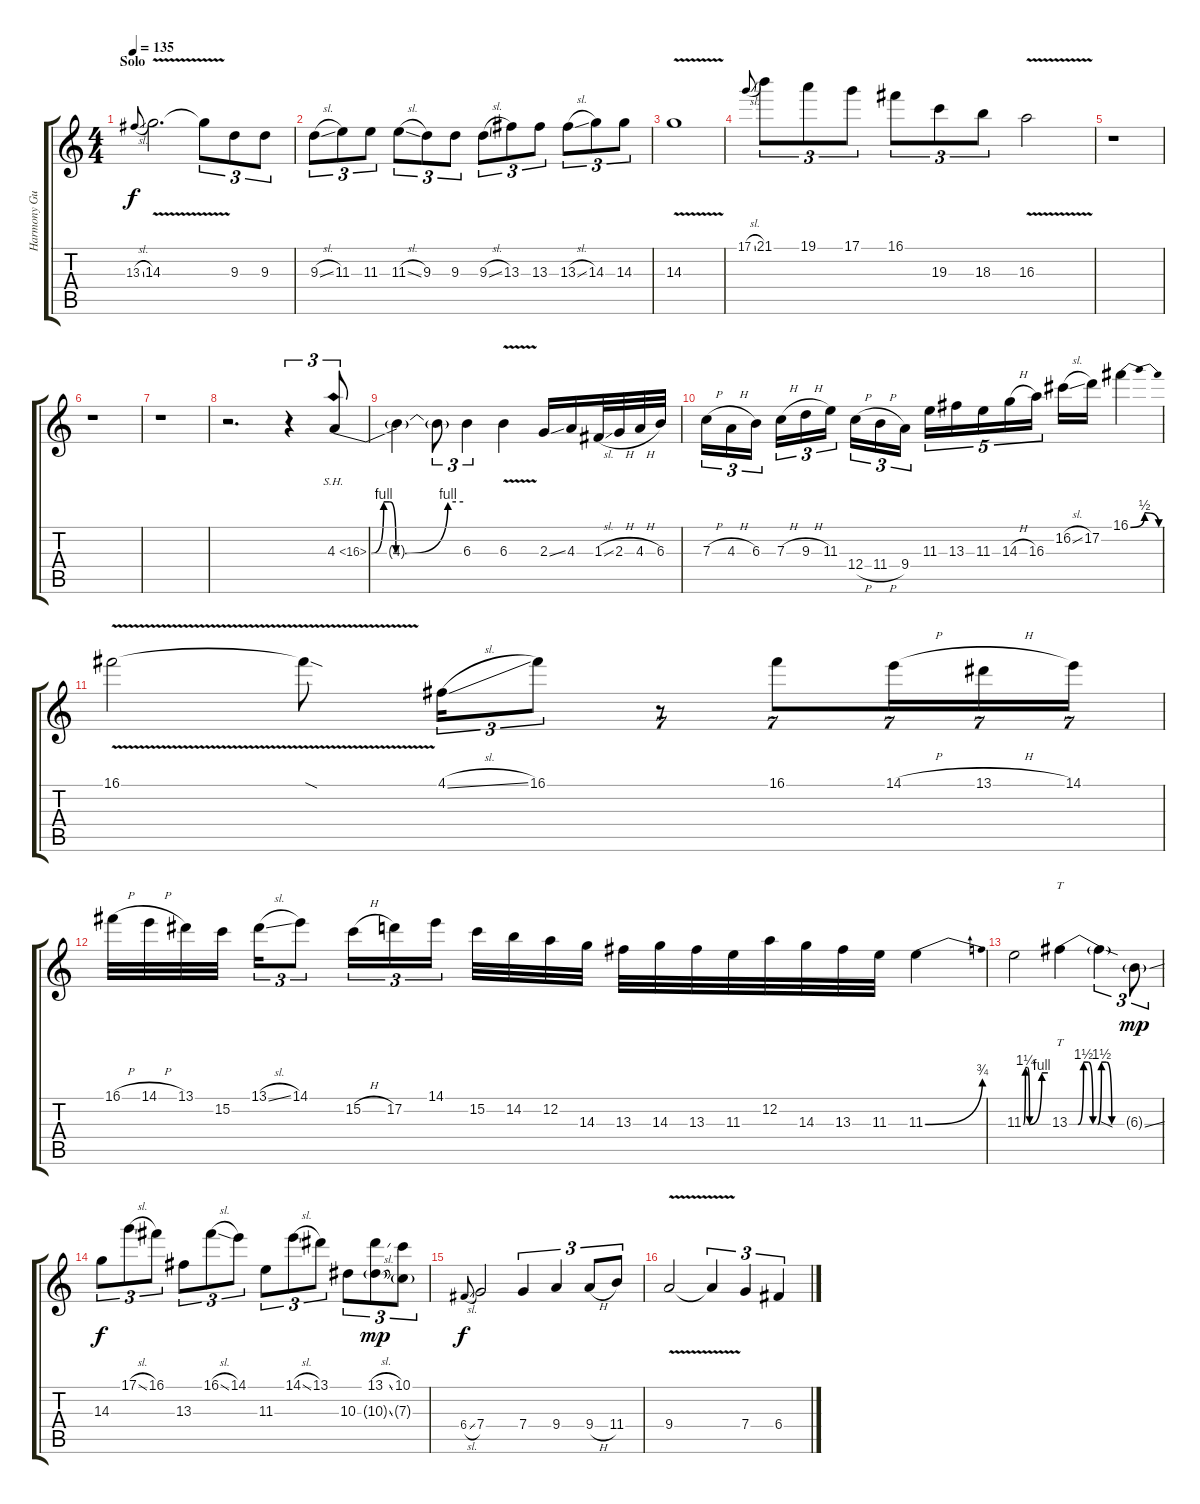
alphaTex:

\track ("Harmony Guitar" "Harmony Gu") {instrument overdrivenguitar}
\staff {score tabs}
\tuning (D4 A3 F3 C3 G2 D2) {hide}
\ts (4 4)
\section ("" "Solo")
\tempo 135
\clef g2
\ks c
13.3{sl}.8{gr onbeat dy f} 14.3{v}.2{d} 14.3{t}.8{tu (3 2)} 9.3.8{tu (3 2)} 9.3.8{tu (3 2)} |
9.3{sl}.8{tu (3 2)} 11.3.8{tu (3 2)} 11.3.8{tu (3 2)} 11.3{sl}.8{tu (3 2)} 9.3.8{tu (3 2)} 9.3.8{tu (3 2)} 9.3{sl}.8{tu (3 2)} 13.3.8{tu (3 2)} 13.3.8{tu (3 2)} 13.3{sl}.8{tu (3 2)} 14.3.8{tu (3 2)} 14.3.8{tu (3 2)} |
14.3{v}.1 |
17.1{sl}.8{gr onbeat} 21.1.8{tu (3 2)} 19.1.8{tu (3 2)} 17.1.8{tu (3 2)} 16.1.8{tu (3 2)} 19.3.8{tu (3 2)} 18.3.8{tu (3 2)} 16.3{v}.2 |
r.1 |
r.1 |
r.1 |
r.2{d} r.4{tu (3 2)} 4.3{be (custom 0 0 8 4 12 4 16 0 22 0 50 4 60 4) sh 12}.8{tu (3 2) volume 16} |
4.3{t}.4 4.3{t}.8{tu (3 2)} 6.3.4{tu (3 2)} 6.3{v}.4 2.3{ss}.16 4.3.16 1.3{sl}.32 2.3{h}.32 4.3{h}.32 6.3.32 |
7.3{h}.16{tu (3 2)} 4.3{h}.16{tu (3 2)} 6.3.16{tu (3 2) beam splitsecondary} 7.3{h}.16{tu (3 2)} 9.3{h}.16{tu (3 2)} 11.3.16{tu (3 2)} 12.4{h}.16{tu (3 2)} 11.4{h}.16{tu (3 2)} 9.4.16{tu (3 2) beam splitsecondary} 11.3.16{tu (5 4)} 13.3.16{tu (5 4)} 11.3.16{tu (5 4)} 14.3{h}.16{tu (5 4)} 16.3.16{tu (5 4) beam splitsecondary} 16.2{sl}.16 17.2.16 16.1{be (bendrelease 0 0 30 2 50 2 60 0)}.4 |
16.1{v}.2 16.1{sod t}.8 4.1{sl}.16{tu (3 2)} 16.1.8{tu (3 2)} r.8{tu (7 4)} 16.1.8{tu (7 4)} 14.1{h}.16{tu (7 4)} 13.1{h}.16{tu (7 4)} 14.1.16{tu (7 4)} |
16.1{h}.32 14.1{h}.32 13.1.32 15.2.32{beam splitsecondary} 13.1{sl}.16{tu (3 2)} 14.1.8{tu (3 2)} 15.2{h}.16{tu (3 2)} 17.2.16{tu (3 2)} 14.1.16{tu (3 2) beam splitsecondary} 15.2.32 14.2.32 12.2.32 14.3.32 13.3.32 14.3.32 13.3.32 11.3.32 12.2.32 14.3.32 13.3.32 11.3.32 11.3{be (bend 0 0 60 3)}.4 |
11.3{be (custom 0 0 5 5 10 5 15 0 45 4 60 4)}.2 13.3{be (custom 0 0 9 0 15 6 20 6 25 0 30 0 34 6 39 6 45 0 60 0)}.4{tt} 13.3{sod t}.4{tu (3 2)} 6.3{ss g}.8{tu (3 2) dy mp} |
14.3.8{tu (3 2) dy f} 17.1{sl}.8{tu (3 2)} 16.1.8{tu (3 2)} 13.3.8{tu (3 2)} 16.1{sl}.8{tu (3 2)} 14.1.8{tu (3 2)} 11.3.8{tu (3 2)} 14.1{sl}.8{tu (3 2)} 13.1.8{tu (3 2)} 10.3.8{tu (3 2)} (13.1{sl} 10.3{sl g}).8{tu (3 2) dy mp} (10.1 7.3{g}).8{tu (3 2)} |
6.4{sl}.8{gr onbeat dy f} 7.4.2 7.4.4{tu (3 2)} 9.4.4{tu (3 2)} 9.4{h}.8{tu (3 2)} 11.4.8{tu (3 2)} |
9.4{v}.2 9.4{t}.4{tu (3 2)} 7.4.4{tu (3 2)} 6.4.4{tu (3 2)}
